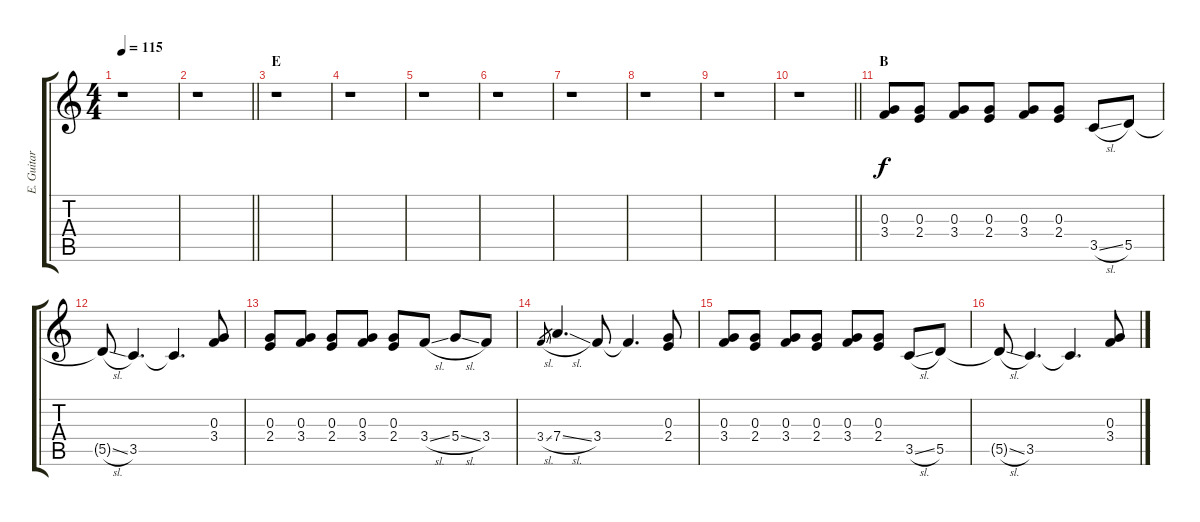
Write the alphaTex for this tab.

\track ("E. Guitar 3" "E. Guitar ") {instrument acousticguitarsteel}
\staff {score tabs}
\tuning (E4 B3 G3 D3 A2 E2) {hide}
\ts (4 4)
\tempo 115
\clef g2
\ks c
r.1{dy f} |
\barLineRight lightlight
r.1 |
\section ("" "E")
r.1 |
r.1 |
r.1 |
r.1 |
r.1 |
r.1 |
r.1 |
\barLineRight lightlight
r.1 |
\section ("" "B")
(0.3 3.4).8 (0.3 2.4).8 (0.3 3.4).8 (0.3 2.4).8 (0.3 3.4).8 (0.3 2.4).8 3.5{sl}.8 5.5.8 |
5.5{sl t}.8 3.5.4{d} 3.5{t}.4{d} (0.3 3.4).8 |
(0.3 2.4).8 (0.3 3.4).8 (0.3 2.4).8 (0.3 3.4).8 (0.3 2.4).8 3.4{sl}.8 5.4{sl}.8 3.4.8 |
3.4{sl}.8{gr} 7.4{sl}.4{d} 3.4.8 3.4{t}.4{d} (0.3 2.4).8 |
(0.3 3.4).8 (0.3 2.4).8 (0.3 3.4).8 (0.3 2.4).8 (0.3 3.4).8 (0.3 2.4).8 3.5{sl}.8 5.5.8 |
5.5{sl t}.8 3.5.4{d} 3.5{t}.4{d} (0.3 3.4).8
